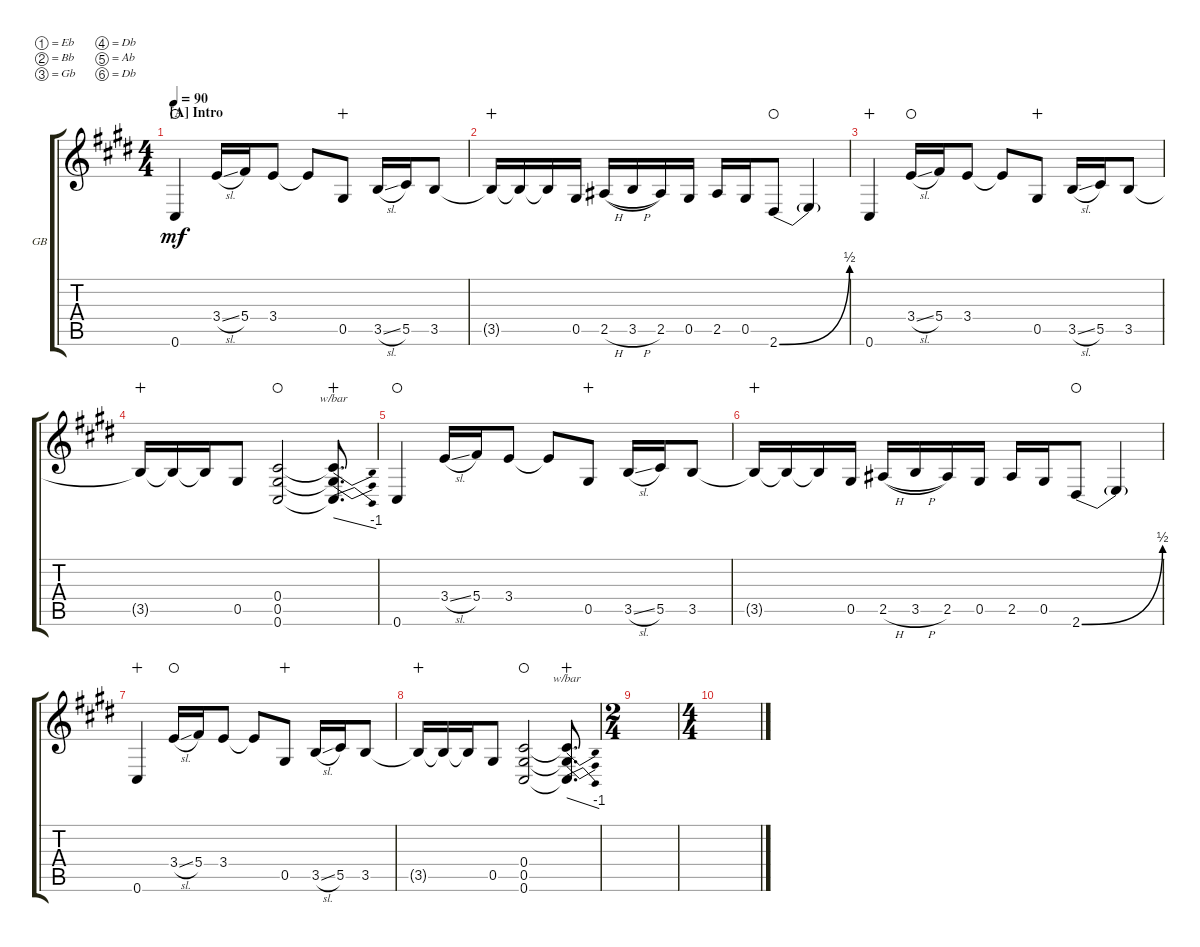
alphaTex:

\defaultSystemsLayout 4
\bracketExtendMode groupsimilarinstruments
\firstSystemTrackNameOrientation horizontal
\otherSystemsTrackNameOrientation horizontal
\track ("Guitarra Base" "GB") {multiBarRest instrument acousticguitarsteel}
\staff {score tabs}
\tuning (Eb4 Bb3 Gb3 Db3 Ab2 Db2)
\ts (4 4)
\section ("A" "Intro")
\tempo 90
\clef g2
\ks e
0.6.4{dy mf instrument acousticguitarsteel waho} 3.4{sl}.16 5.4.16 3.4.8 3.4{t}.8 0.5.8{wahc} 3.5{sl}.16 5.5.16 3.5.8 |
3.5{t}.16{wahc} 3.5{t}.16 3.5{t}.16 0.5.16 2.5{h}.16{legatoorigin} 3.5{h}.16{legatoorigin} 2.5.16 0.5.16 2.5.16 0.5.16 2.6{be (bend 0 0 15.6 2)}.8{waho} 2.6{t}.4 |
0.6.4{wahc} 3.4{sl}.16{waho} 5.4.16 3.4.8 3.4{t}.8 0.5.8{wahc} 3.5{sl}.16 5.5.16 3.5.8 |
3.5{t}.16{wahc} 3.5{t}.16 3.5{t}.16 0.5.8 (0.6 0.5 0.4).2{waho} (0.6{t} 0.4{t} 0.5{t}).8{d tbe (dive default 0 0 45 -4) wahc} |
0.6.4{waho} 3.4{sl}.16 5.4.16 3.4.8 3.4{t}.8 0.5.8{wahc} 3.5{sl}.16 5.5.16 3.5.8 |
3.5{t}.16{wahc} 3.5{t}.16 3.5{t}.16 0.5.16 2.5{h}.16{legatoorigin} 3.5{h}.16{legatoorigin} 2.5.16 0.5.16 2.5.16 0.5.16 2.6{be (bend 0 0 15.6 2)}.8{waho} 2.6{t}.4 |
0.6.4{wahc} 3.4{sl}.16{waho} 5.4.16 3.4.8 3.4{t}.8 0.5.8{wahc} 3.5{sl}.16 5.5.16 3.5.8 |
3.5{t}.16{wahc} 3.5{t}.16 3.5{t}.16 0.5.8 (0.6 0.5 0.4).2{waho} (0.6{t} 0.4{t} 0.5{t}).8{d tbe (dive default 0 0 45 -4) wahc} |
\ts (2 4)
|
\ts (4 4)
